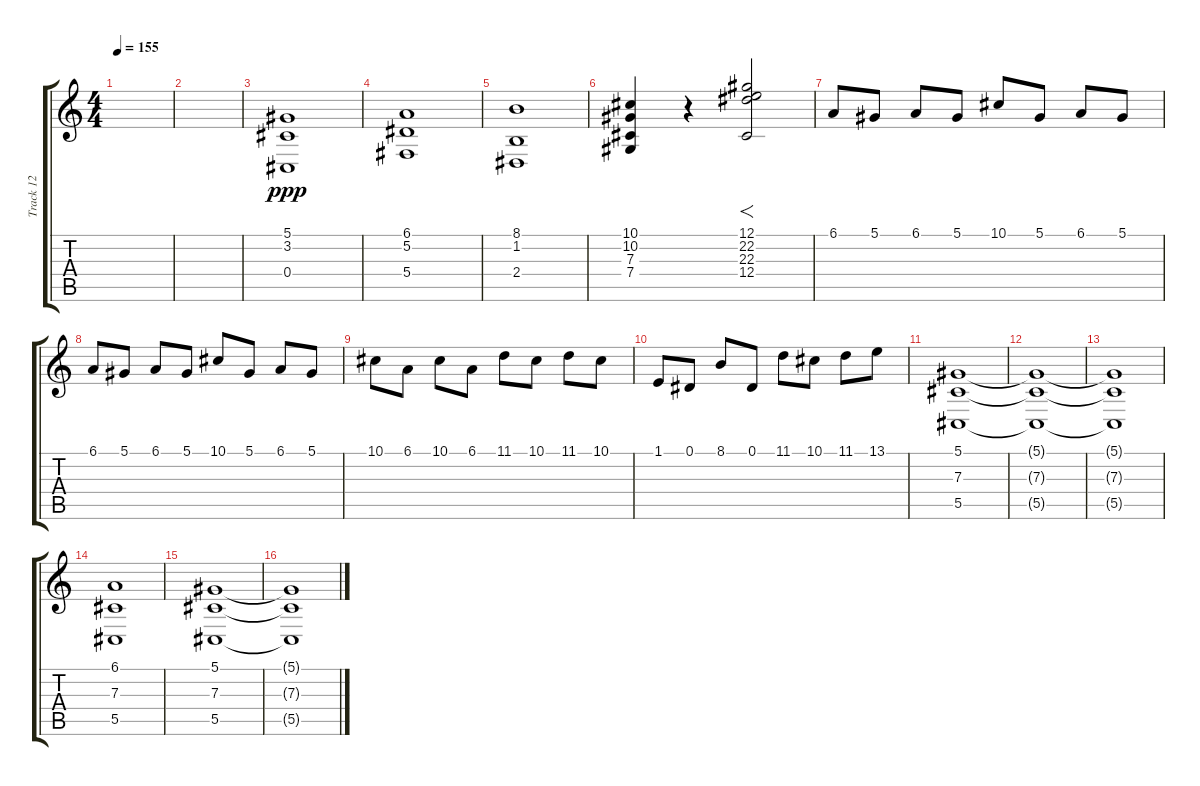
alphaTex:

\track ("Track 12" "Track 12") {instrument churchorgan}
\staff {score tabs}
\tuning (Eb4 Bb3 Gb3 Db3 Ab2 Db2) {hide}
\ts (4 4)
\tempo 155
\clef g2
\ks c
|
|
(5.1 3.2 0.4).1{dy ppp} |
(6.1 5.2 5.4).1 |
(8.1 1.2 2.4).1 |
(10.1 10.2 7.3 7.4).4 r.4 (12.1 22.2 22.3 12.4).2{f} |
6.1.8 5.1.8 6.1.8 5.1.8 10.1.8 5.1.8 6.1.8 5.1.8 |
6.1.8 5.1.8 6.1.8 5.1.8 10.1.8 5.1.8 6.1.8 5.1.8 |
10.1.8 6.1.8 10.1.8 6.1.8 11.1.8 10.1.8 11.1.8 10.1.8 |
1.1.8 0.1.8 8.1.8 0.1.8 11.1.8 10.1.8 11.1.8 13.1.8 |
(5.1 7.3 5.5).1 |
(5.1{t} 7.3{t} 5.5{t}).1 |
(5.1{t} 7.3{t} 5.5{t}).1 |
(6.1 7.3 5.5).1 |
(5.1 7.3 5.5).1 |
(5.1{t} 7.3{t} 5.5{t}).1
